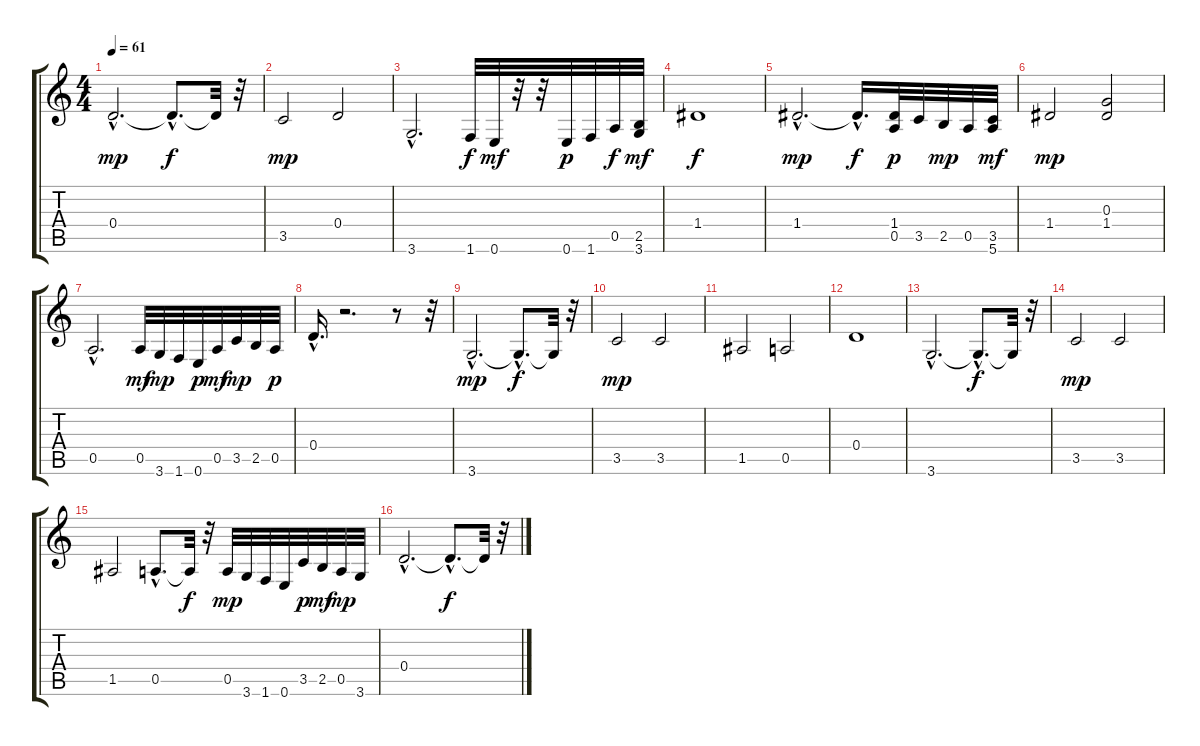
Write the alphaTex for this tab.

\track "" {instrument distortionguitar}
\staff {score tabs}
\tuning (E4 B3 G3 D3 A2 E2) {hide}
\ts (4 4)
\tempo 61
\clef g2
\ks c
0.4{hac}.2{d dy mp} 0.4{hac t}.8{d dy f} 0.4{t}.32 r.32 |
3.5.2{dy mp} 0.4.2 |
3.6{hac}.2{d} 1.6.32{dy f} 0.6.32{dy mf} r.32 r.32 0.6.32{dy p} 1.6.32 0.5.32{dy f} (2.5 3.6).32{dy mf} |
1.4.1{dy f} |
1.4{hac}.2{d dy mp} 1.4{hac t}.16{d dy f} (1.4 0.5).32{dy p} 3.5.32 2.5.32{dy mp} 0.5.32 (3.5 5.6).32{dy mf} |
1.4.2{dy mp} (0.3 1.4).2 |
0.5{hac}.2{d} 0.5.32{dy mf} 3.6.32{dy mp} 1.6.32 0.6.32{dy p} 0.5.32{dy mf} 3.5.32{dy mp} 2.5.32 0.5.32{dy p} |
0.4{hac}.16{d} r.2{d} r.8 r.32 |
3.6{hac}.2{d dy mp} 3.6{hac t}.8{d dy f} 3.6{t}.32 r.32 |
3.5.2{dy mp} 3.5.2 |
1.5.2 0.5.2 |
0.4.1 |
3.6{hac}.2{d} 3.6{hac t}.8{d dy f} 3.6{t}.32 r.32 |
3.5.2{dy mp} 3.5.2 |
1.5.2 0.5{hac}.8{d} 0.5{t}.32{dy f} r.32 0.5.32{dy mp} 3.6.32 1.6.32 0.6.32 3.5.32{dy p} 2.5.32{dy mf} 0.5.32{dy mp} 3.6.32 |
0.4{hac}.2{d} 0.4{hac t}.8{d dy f} 0.4{t}.32 r.32
